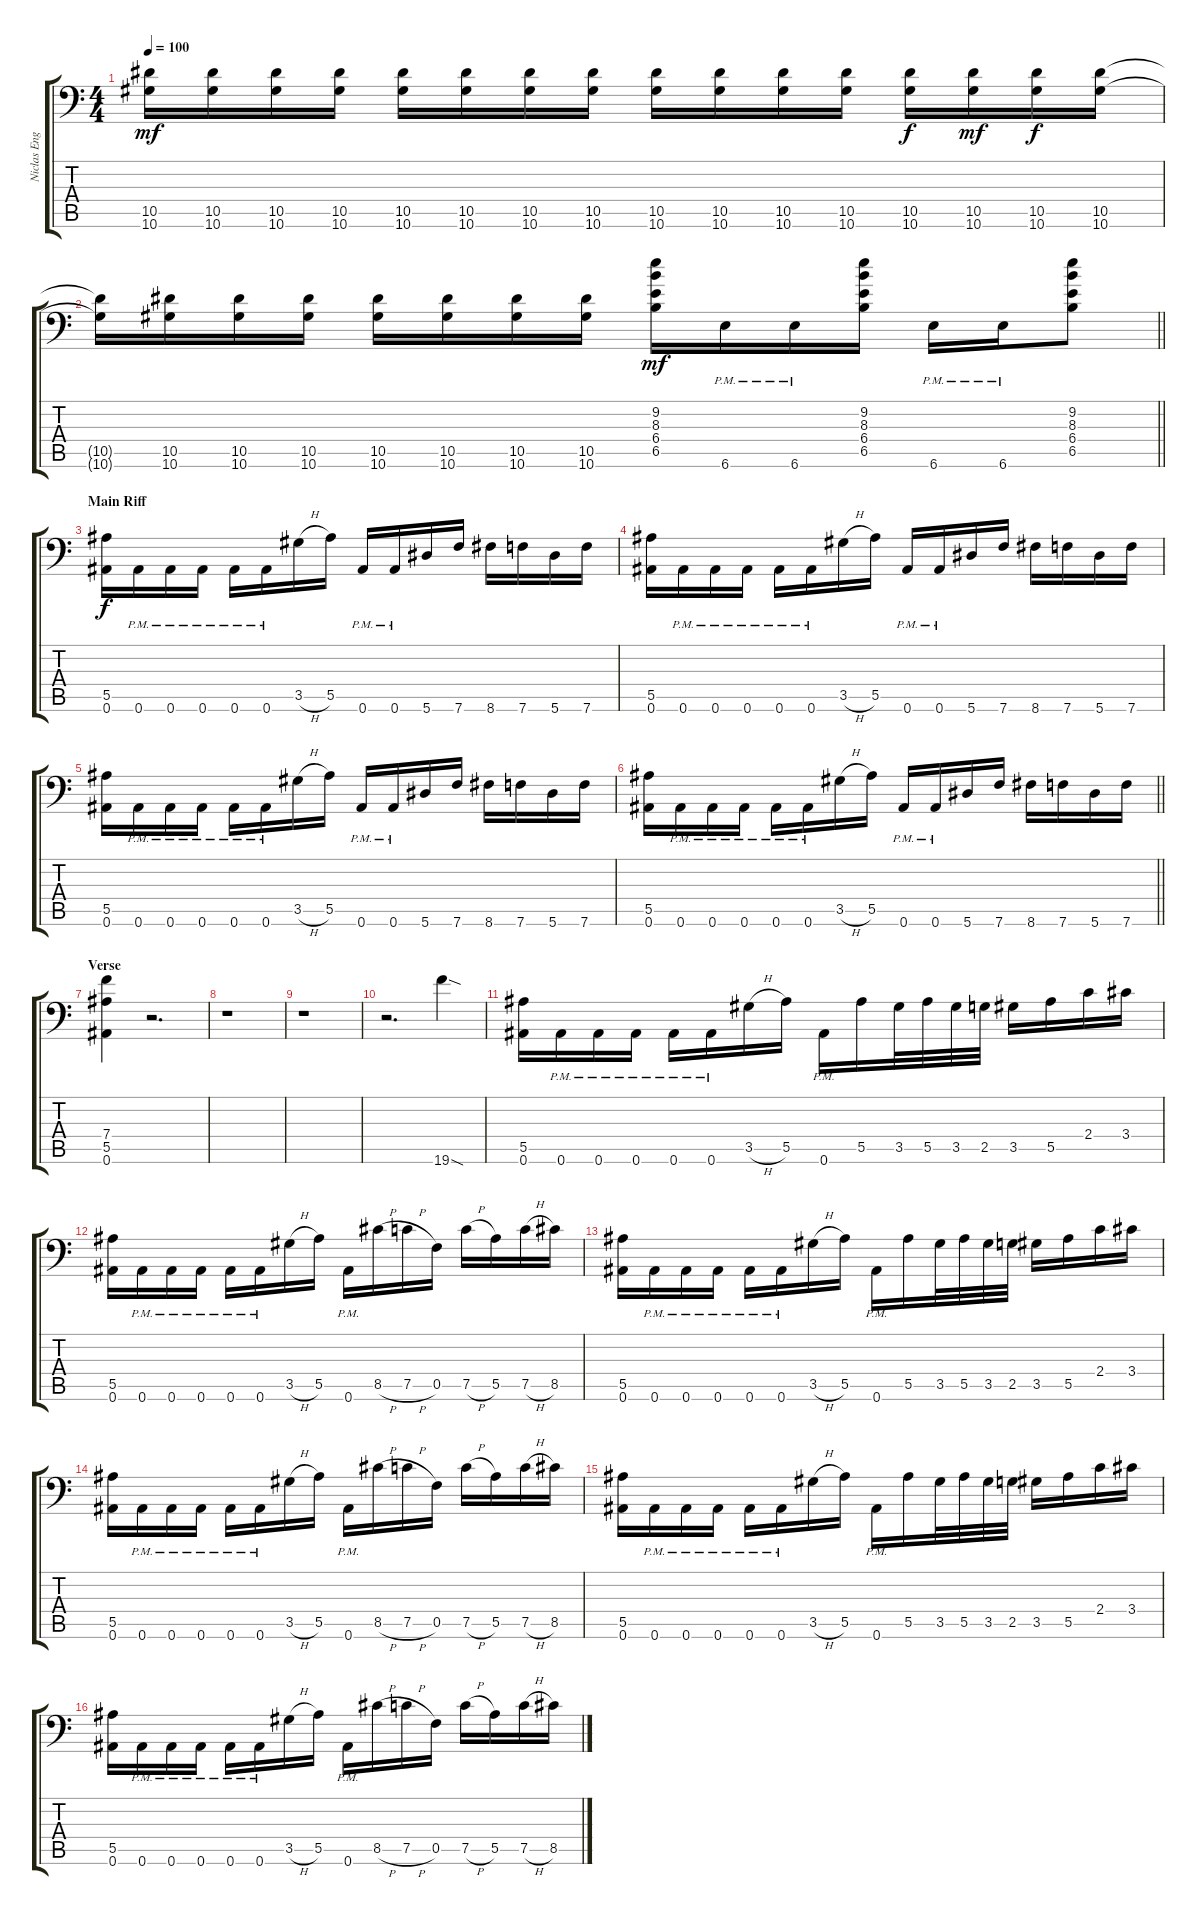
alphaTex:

\track ("Niclas Engelin" "Niclas Eng") {instrument distortionguitar}
\staff {score tabs}
\tuning (C4 G3 Eb3 Bb2 F2 Bb1) {hide}
\ts (4 4)
\tempo 100
\clef f4
\ks c
(10.5 10.6).16{dy mf} (10.5 10.6).16 (10.5 10.6).16 (10.5 10.6).16 (10.5 10.6).16 (10.5 10.6).16 (10.5 10.6).16 (10.5 10.6).16 (10.5 10.6).16 (10.5 10.6).16 (10.5 10.6).16 (10.5 10.6).16 (10.5 10.6).16{dy f} (10.5 10.6).16{dy mf} (10.5 10.6).16{dy f} (10.5 10.6).16 |
\barLineRight lightlight
(10.5{t} 10.6{t}).16 (10.5 10.6).16 (10.5 10.6).16 (10.5 10.6).16 (10.5 10.6).16 (10.5 10.6).16 (10.5 10.6).16 (10.5 10.6).16 (9.2 8.3 6.4 6.5).16{dy mf} 6.6{pm}.16 6.6{pm}.16 (9.2 8.3 6.4 6.5).16 6.6{pm}.16 6.6{pm}.16 (9.2 8.3 6.4 6.5).8 |
\section ("" "Main Riff")
(5.5 0.6).16{dy f} 0.6{pm}.16 0.6{pm}.16 0.6{pm}.16 0.6{pm}.16 0.6{pm}.16 3.5{h}.16 5.5.16 0.6{pm}.16 0.6{pm}.16 5.6.16 7.6.16 8.6.16 7.6.16 5.6.16 7.6.16 |
(5.5 0.6).16 0.6{pm}.16 0.6{pm}.16 0.6{pm}.16 0.6{pm}.16 0.6{pm}.16 3.5{h}.16 5.5.16 0.6{pm}.16 0.6{pm}.16 5.6.16 7.6.16 8.6.16 7.6.16 5.6.16 7.6.16 |
(5.5 0.6).16 0.6{pm}.16 0.6{pm}.16 0.6{pm}.16 0.6{pm}.16 0.6{pm}.16 3.5{h}.16 5.5.16 0.6{pm}.16 0.6{pm}.16 5.6.16 7.6.16 8.6.16 7.6.16 5.6.16 7.6.16 |
\barLineRight lightlight
(5.5 0.6).16 0.6{pm}.16 0.6{pm}.16 0.6{pm}.16 0.6{pm}.16 0.6{pm}.16 3.5{h}.16 5.5.16 0.6{pm}.16 0.6{pm}.16 5.6.16 7.6.16 8.6.16 7.6.16 5.6.16 7.6.16 |
\section ("" "Verse")
(7.4 5.5 0.6).4 r.2{d} |
r.1 |
r.1 |
r.2{d} 19.6{sod}.4 |
(5.5 0.6).16 0.6{pm}.16 0.6{pm}.16 0.6{pm}.16 0.6{pm}.16 0.6{pm}.16 3.5{h}.16 5.5.16 0.6{pm}.16 5.5.16 3.5.32 5.5.32 3.5.32 2.5.32 3.5.16 5.5.16 2.4.16 3.4.16 |
(5.5 0.6).16 0.6{pm}.16 0.6{pm}.16 0.6{pm}.16 0.6{pm}.16 0.6{pm}.16 3.5{h}.16 5.5.16 0.6{pm}.16 8.5{h}.16 7.5{h}.16 0.5.16 7.5{h}.16 5.5.16 7.5{h}.16 8.5.16 |
(5.5 0.6).16 0.6{pm}.16 0.6{pm}.16 0.6{pm}.16 0.6{pm}.16 0.6{pm}.16 3.5{h}.16 5.5.16 0.6{pm}.16 5.5.16 3.5.32 5.5.32 3.5.32 2.5.32 3.5.16 5.5.16 2.4.16 3.4.16 |
(5.5 0.6).16 0.6{pm}.16 0.6{pm}.16 0.6{pm}.16 0.6{pm}.16 0.6{pm}.16 3.5{h}.16 5.5.16 0.6{pm}.16 8.5{h}.16 7.5{h}.16 0.5.16 7.5{h}.16 5.5.16 7.5{h}.16 8.5.16 |
(5.5 0.6).16 0.6{pm}.16 0.6{pm}.16 0.6{pm}.16 0.6{pm}.16 0.6{pm}.16 3.5{h}.16 5.5.16 0.6{pm}.16 5.5.16 3.5.32 5.5.32 3.5.32 2.5.32 3.5.16 5.5.16 2.4.16 3.4.16 |
(5.5 0.6).16 0.6{pm}.16 0.6{pm}.16 0.6{pm}.16 0.6{pm}.16 0.6{pm}.16 3.5{h}.16 5.5.16 0.6{pm}.16 8.5{h}.16 7.5{h}.16 0.5.16 7.5{h}.16 5.5.16 7.5{h}.16 8.5.16
